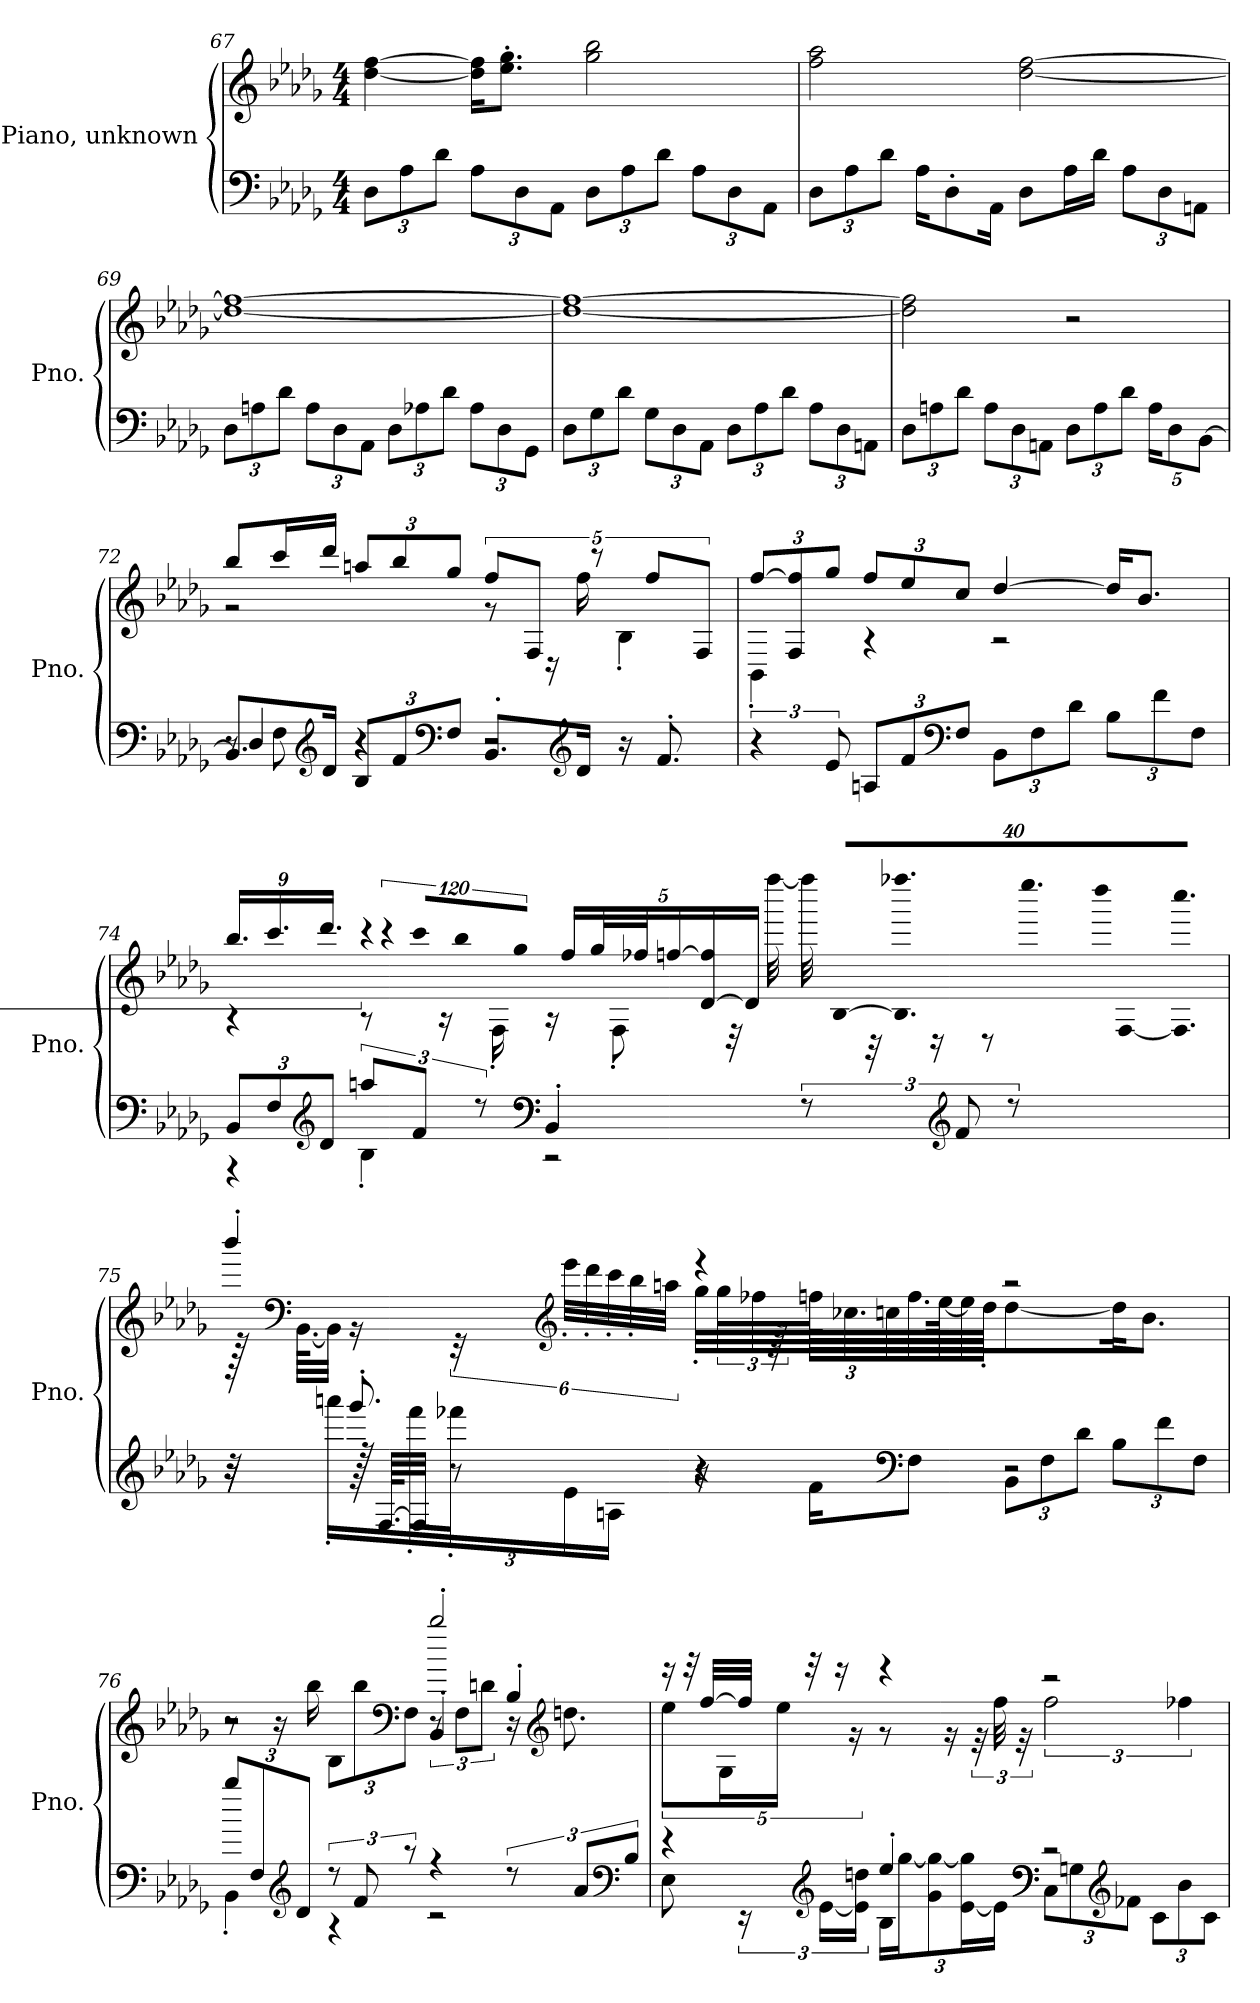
**kern	**kern
*part1	*part1
*staff2	*staff1
*I"Piano, unknown	*
*I'Pno.	*
!!LO:LB:g=z
*clefF4	*clefG2
*k[b-e-a-d-g-]	*k[b-e-a-d-g-]
*M4/4	*M4/4
*Xbrackettup	*
=67	=67
12D-\L	[4dd-\ [4ff\
12A-\	.
12d-\J	.
12A-\L	16dd-\] 16ff\]KL
.	8.ee-\' 8.gg-\'J
12D-\	.
12AA-\J	.
12D-\L	2gg-\ 2bb-\
12A-\	.
12d-\J	.
12A-\L	.
12D-\	.
12AA-\J	.
=68	=68
12D-\L	2ff\ 2aa-\
12A-\	.
12d-\J	.
16A-\KL	.
8D-'\	.
16AA-\Jk	.
8D-\L	[2dd-\ [2ff\
16A-\L	.
16d-\JJ	.
12A-\L	.
12D-\	.
12AAn\J	.
=69	=69
12D-\L	1dd-_ 1ff_
12An\	.
12d-\J	.
12A\L	.
12D-\	.
12AA-\J	.
12D-\L	.
12A-X\	.
12d-\J	.
12A-\L	.
12D-\	.
12GG-\J	.
!!LO:LB:g=z
=70	=70
12D-\L	1dd-_ 1ff_
12G-\	.
12d-\J	.
12G-\L	.
12D-\	.
12AA-\J	.
12D-\L	.
12A-\	.
12d-\J	.
12A-\L	.
12D-\	.
12AAn\J	.
=71	=71
12D-\L	2dd-\] 2ff\]
12An\	.
12d-\J	.
12A\L	.
12D-\	.
12AAn\J	.
12D-\L	2r
12A\	.
12d-\J	.
20A\KL	.
10D-\	.
[10BB-\J	.
!!LO:LB:g=z
=72	=72
*^	*^
*	*^	*	*
8.BB-/L]	8r	4D-/	8bb-/L	2r
.	8F\	.	16ccc/L	.
*clefG2	*	*	*	*
16d-/Jk	.	.	16ddd-/JJ	.
*	*	*	*Xbrackettup	*
12B-/L	4r	4r	12aan/L	.
12f/	.	.	12bb-/	.
*clefF4	*	*	*	*
12F/J	.	.	12gg-/J	.
*	*	*	*brackettup	*
8.BB-'/L	2r	2r	10ff/L	8r
.	.	.	10F/J	.
.	.	.	.	16r
*clefG2	*	*	*	*
16d-/Jk	.	.	.	16ff\
.	.	.	10r	.
16r	.	.	.	4B-'\
.	.	.	10ff/L	.
8.f'/	.	.	.	.
.	.	.	10F/J	.
*v	*v	*v	*	*
=73	=73	=73
*brackettup	*Xbrackettup	*
6r	[12ff/L	4BB-'\
.	12F/ 12ff/]	.
12e-/	12gg-/J	.
*Xbrackettup	*	*
12An/L	12ff/L	4r
12f/	12ee-/	.
*clefF4	*	*
12F/J	12cc/J	.
12BB-\L	[4dd-/	2r
12F\	.	.
12d-\J	.	.
12B-\L	16dd-/KL]	.
.	8.b-/J	.
12f\	.	.
12F\J	.	.
!!LO:PB:g=z	!!
=74	=74	=74
*^	*	*
*	*	*brackettup	*
12BB-/L	4r	18.bb-/LL	4r
12F/	.	18.ccc/	.
*clefG2	*	*	*
12d-/J	.	18.ddd-/JJ	.
*brackettup	*	*	*
!	!	!LO:N:vis=32	!
12aan/L	4B-'\	1920%53r	8r
!	!	!LO:N:vis=16	!
.	.	1920%107r	.
!	!	!LO:N:vis=16	!
12f/J	.	1920%107ccc/LL	.
.	.	.	16r
!	!	!LO:N:vis=16	!
.	.	1920%107bb-/	.
12r	.	.	.
.	.	.	16F'\
!	!	!LO:N:vis=16	!
.	.	1920%107gg-/JJ	.
*clefF4	*	*	*
4BB-'/	2r	.	16r
*	*	*Xbrackettup	*
.	.	20ff/LL	.
.	.	40gg-/L	.
.	.	.	8F'\
.	.	40ff-X/J	.
.	.	[20ffn/	.
.	.	[20d-/ 20ff/]	.
.	.	.	32r
.	.	20d-/JJ]	.
.	.	.	[32ffff\
12r	.	.	32ffff\]
!	!	!LO:N:vis=32	!
.	.	[640%23B-/LLL	.
.	.	.	32r
!	!	!LO:N:vis=32.	!
.	.	1920%103B-/] 1920%103ffff-X/	.
.	.	.	16r
*clefG2	*	*	*
12f/	.	.	.
!	!	!LO:N:vis=32.	!
.	.	1920%103eeee-/	.
.	.	.	8r
!	!	!LO:N:vis=32	!
.	.	640%23dddd-/	.
12r	.	.	.
!	!	!LO:N:vis=64	!
.	.	[960%17F/K	.
!	!	!LO:N:vis=32.	!
.	.	1920%103F/] 1920%103cccc/JJJ	.
960ryy	960ryy	.	960ryy
!!LO:LB:g=z	!!
=75	=75	=75	=75
*	*^	*	*
16r	32r	16r	4bbb-'/	128r
*	*	*	*clefF4	*
.	.	.	.	[64.BB-\KLLL
.	16aaan'\LL	.	.	32BB-\JJJ]
8.ggg-'/	.	128r	.	16r
.	.	[64.F/KLLL	.	.
.	32fff'\L	32F/JJJ]	.	.
*	*Xbrackettup	*	*	*brackettup
.	48fff-X'\J	8r	.	48r
*	*	*	*clefG2	*
.	24e-\	.	.	48eee-'\LLL
.	.	.	.	48ddd-'\
*	*	*	*	*Xbrackettup
.	16An\JJ	.	.	48ccc'\
.	.	.	.	48bb-'\
.	.	.	.	48aan\JJJ
4r	16r	4r	4r	32gg-'\LLL
*	*	*	*	*brackettup
.	.	.	.	96gg-\L
.	.	.	.	96ff-X\JJJJ
.	.	.	.	96r
*	*	*	*	*Xbrackettup
.	16f\KL	.	.	96ffn\KLLL
.	.	.	.	48.cc-X\
.	.	.	.	48ccn\
*clefF4	*	*	*	*
.	8F\J	.	.	32.ff\
.	.	.	.	[64ee-\K
.	.	.	.	32ee-\]
.	.	.	.	32dd-'\JJJ
2r	12BB-\L	2r	2r	[4dd-\
.	12F\	.	.	.
.	12d-\J	.	.	.
.	12B-\L	.	.	16dd-\KL]
.	.	.	.	8.b-\J
.	12f\	.	.	.
.	12F\J	.	.	.
*	*v	*v	*	*
!!LO:LB:g=z
=76	=76	=76	=76
*	*	*	*^
12bb-/L	4BB-'\	2r	8r	2r
12F/	.	.	.	.
.	.	.	16r	.
*clefG2	*	*	*	*
12d-/J	.	.	.	.
.	.	.	16bb-\	.
*brackettup	*	*	*	*
12r	4r	.	12B-\L	.
12f/	.	.	12bb-\	.
*	*	*clefF4	*	*
12r	.	.	12F\J	.
*	*	*	*brackettup	*
4r	2r	2bb-'/	12r	4BB-'/
.	.	.	12F\L	.
.	.	.	12dn\J	.
12r	.	.	16r	4B-'/
*	*	*clefG2	*	*
.	.	.	8.ddn\	.
12a-/L	.	.	.	.
*clefF4	*	*	*	*
12B-/J	.	.	.	.
*	*	*	*v	*v
!!LO:LB:g=z
=77	=77	=77	=77
4r	8E-\	16r	10ee-\L
.	.	32r	.
.	.	[32ff/LLL	.
.	.	.	20G-\L
.	24r	32ff/JJJ]	.
.	.	.	20ee-\JJ
.	.	32r	.
*clefG2	*	*	*
.	[24e-\LL	.	.
.	.	16r	.
.	.	.	20r
.	24e-\] 24ddn\JJ	.	.
*	*Xbrackettup	*	*
4ee-'/	24B-\LL	4r	8r
.	[24gg-\J	.	.
.	12g-\ 12gg-\_	.	.
.	.	.	16r
.	[24e-\ 24gg-\]L	.	.
.	.	.	48r
.	24e-\JJ]	.	48ff\
.	.	.	48r
*clefF4	*	*	*
2r	12C\L	2r	3ff\
.	12Gn\	.	.
*clefG2	*	*	*
.	12f-X\J	.	.
.	12c\L	.	.
.	12b-\	.	6ff-X\
.	12c\J	.	.
*v	*v	*	*
*	*v	*v
=	=
*-	*-
